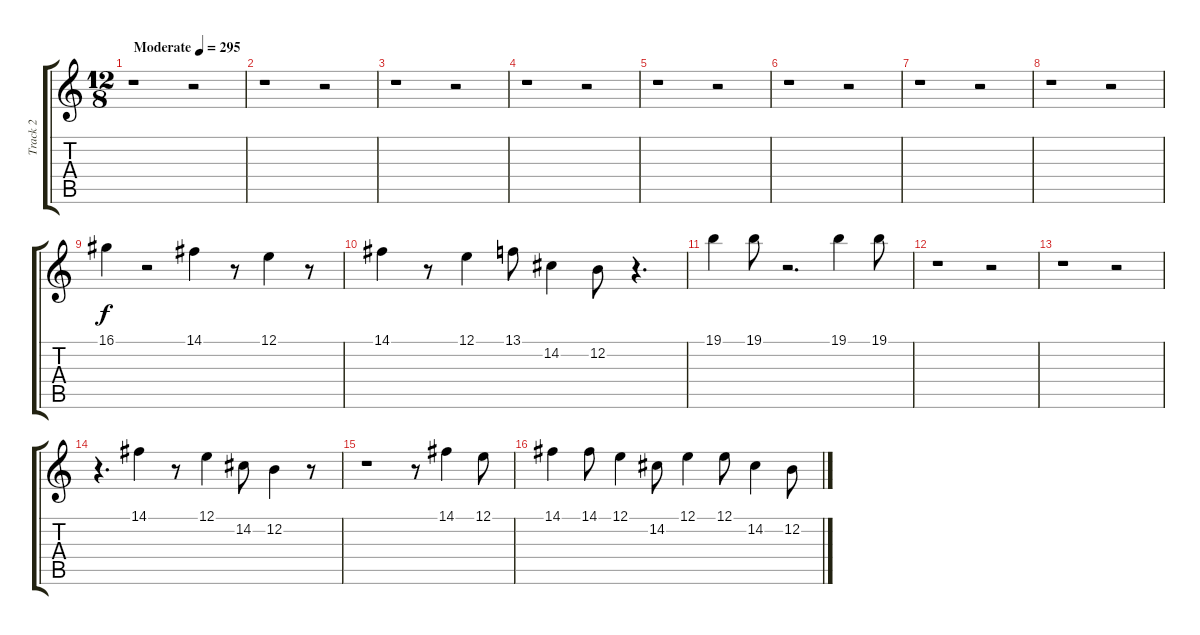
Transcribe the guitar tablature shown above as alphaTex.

\track ("Track 2" "Track 2") {instrument sopranosax}
\staff {score tabs}
\tuning (E4 B3 G3 D3 A2 E2) {hide}
\ts (12 8)
\tempo (295 "Moderate")
\clef g2
\ks c
r.1{dy f instrument sopranosax} r.2 |
r.1 r.2 |
r.1 r.2 |
r.1 r.2 |
r.1 r.2 |
r.1 r.2 |
r.1 r.2 |
r.1 r.2 |
16.1.4 r.2 14.1.4 r.8 12.1.4 r.8 |
14.1.4 r.8 12.1.4 13.1.8 14.2.4 12.2.8 r.4{d} |
19.1.4 19.1.8 r.2{d} 19.1.4 19.1.8 |
r.1 r.2 |
r.1 r.2 |
r.4{d} 14.1.4 r.8 12.1.4 14.2.8 12.2.4 r.8 |
r.1 r.8 14.1.4 12.1.8 |
14.1.4 14.1.8 12.1.4 14.2.8 12.1.4 12.1.8 14.2.4 12.2.8
